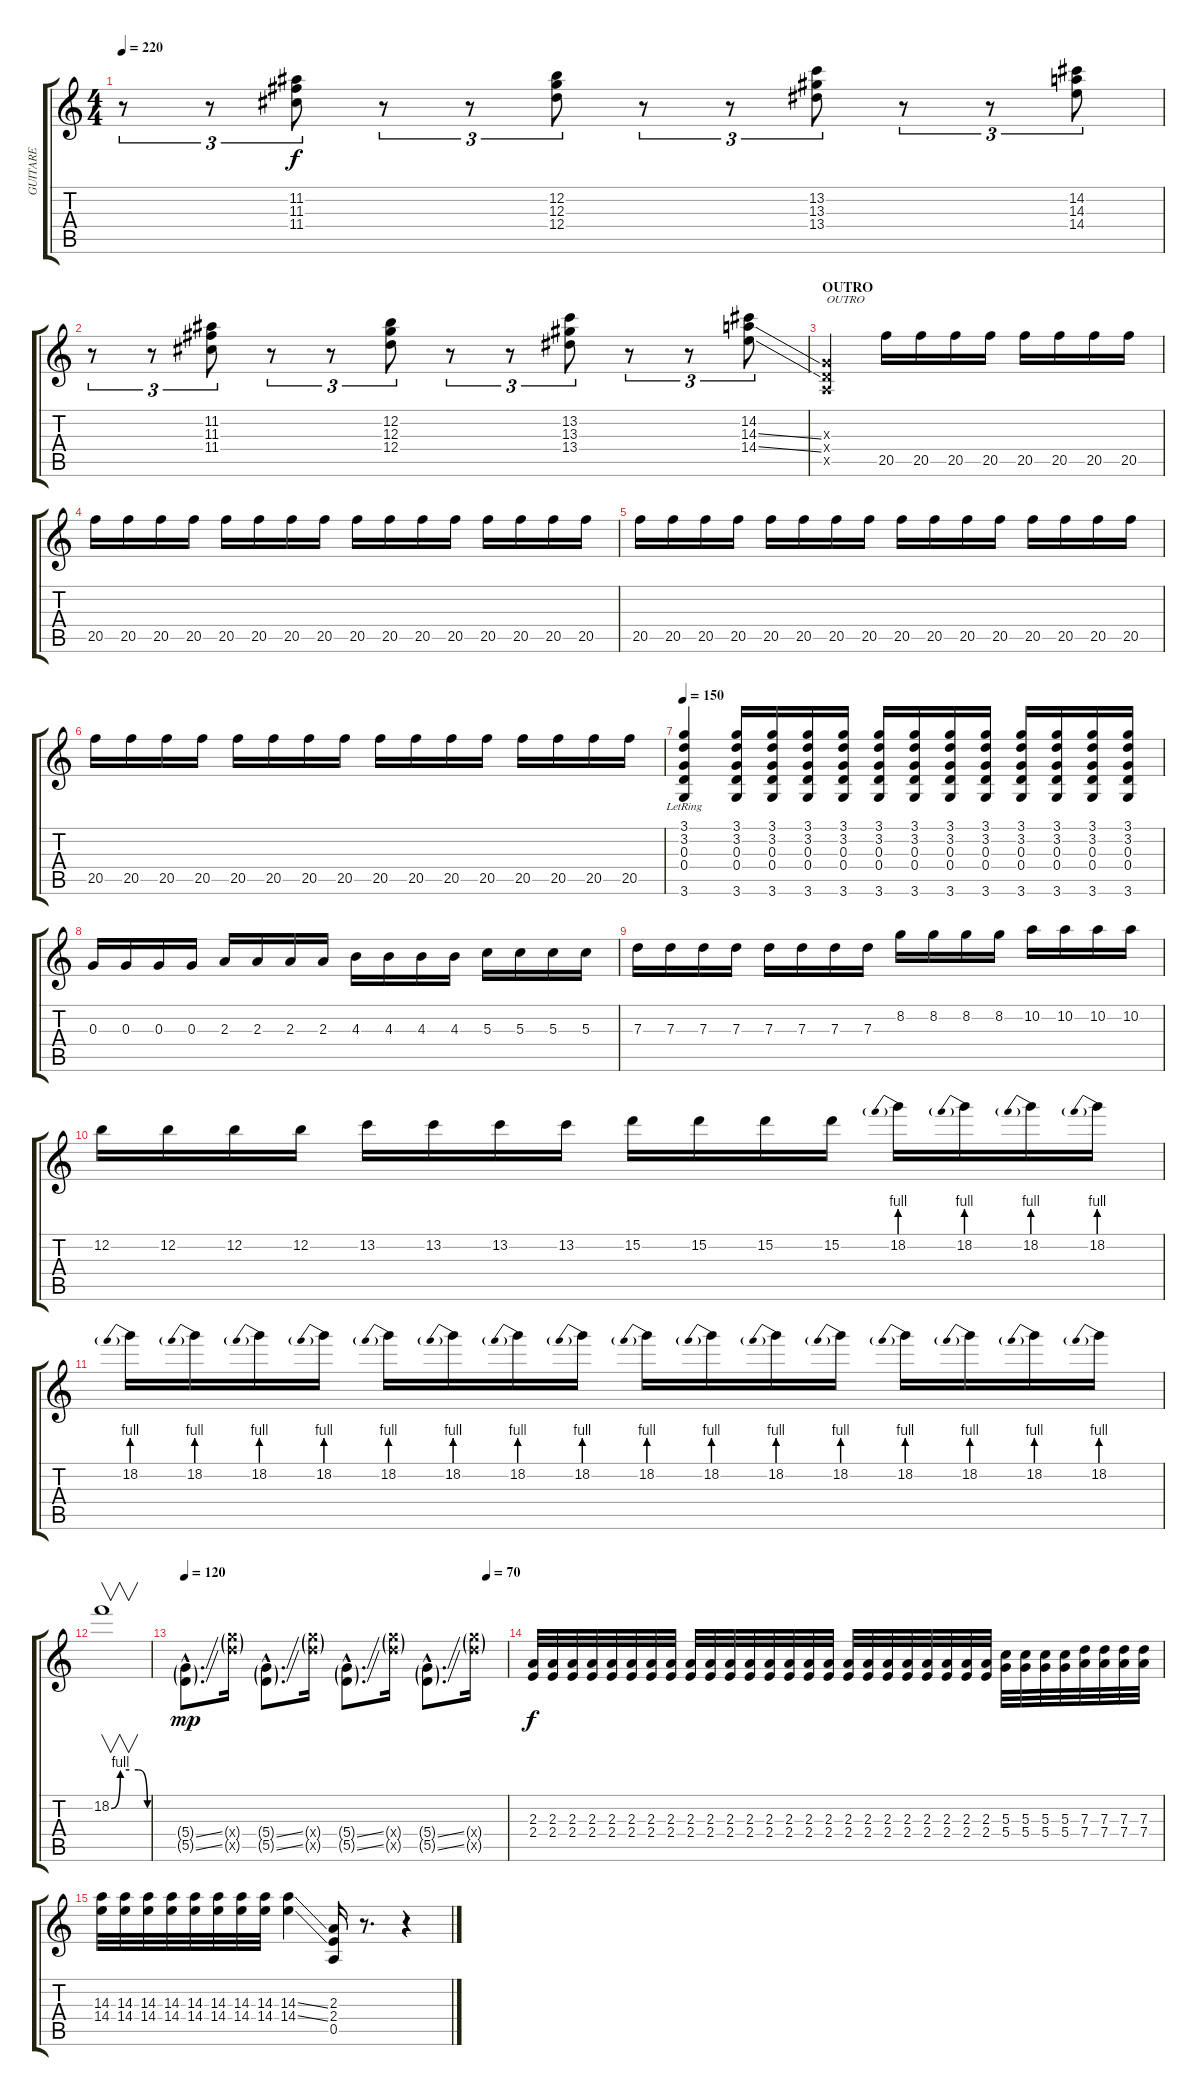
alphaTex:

\track ("GUITARE" "GUITARE") {instrument distortionguitar}
\staff {score tabs}
\tuning (E4 B3 G3 D3 A2 E2) {hide}
\ts (4 4)
\tempo 220
\clef g2
\ks c
r.8{tu (3 2) dy f} r.8{tu (3 2)} (11.2 11.3 11.4).8{tu (3 2)} r.8{tu (3 2)} r.8{tu (3 2)} (12.2 12.3 12.4).8{tu (3 2)} r.8{tu (3 2)} r.8{tu (3 2)} (13.2 13.3 13.4).8{tu (3 2)} r.8{tu (3 2)} r.8{tu (3 2)} (14.2 14.3 14.4).8{tu (3 2)} |
r.8{tu (3 2)} r.8{tu (3 2)} (11.2 11.3 11.4).8{tu (3 2)} r.8{tu (3 2)} r.8{tu (3 2)} (12.2 12.3 12.4).8{tu (3 2)} r.8{tu (3 2)} r.8{tu (3 2)} (13.2 13.3 13.4).8{tu (3 2)} r.8{tu (3 2)} r.8{tu (3 2)} (14.2 14.3{ss} 14.4{ss}).8{tu (3 2)} |
\section ("" "OUTRO")
(0.3{x} 0.4{x} 0.5{x}).2{txt "OUTRO"} 20.5.16 20.5.16 20.5.16 20.5.16 20.5.16 20.5.16 20.5.16 20.5.16 |
20.5.16 20.5.16 20.5.16 20.5.16 20.5.16 20.5.16 20.5.16 20.5.16 20.5.16 20.5.16 20.5.16 20.5.16 20.5.16 20.5.16 20.5.16 20.5.16 |
20.5.16 20.5.16 20.5.16 20.5.16 20.5.16 20.5.16 20.5.16 20.5.16 20.5.16 20.5.16 20.5.16 20.5.16 20.5.16 20.5.16 20.5.16 20.5.16 |
20.5.16 20.5.16 20.5.16 20.5.16 20.5.16 20.5.16 20.5.16 20.5.16 20.5.16 20.5.16 20.5.16 20.5.16 20.5.16 20.5.16 20.5.16 20.5.16 |
\tempo 150
(3.1{lr} 3.2{lr} 0.3 0.4 3.6{lr}).4 (3.1 3.2 0.3 0.4 3.6).16 (3.1 3.2 0.3 0.4 3.6).16 (3.1 3.2 0.3 0.4 3.6).16 (3.1 3.2 0.3 0.4 3.6).16 (3.1 3.2 0.3 0.4 3.6).16 (3.1 3.2 0.3 0.4 3.6).16 (3.1 3.2 0.3 0.4 3.6).16 (3.1 3.2 0.3 0.4 3.6).16 (3.1 3.2 0.3 0.4 3.6).16 (3.1 3.2 0.3 0.4 3.6).16 (3.1 3.2 0.3 0.4 3.6).16 (3.1 3.2 0.3 0.4 3.6).16 |
0.3.16 0.3.16 0.3.16 0.3.16 2.3.16 2.3.16 2.3.16 2.3.16 4.3.16 4.3.16 4.3.16 4.3.16 5.3.16 5.3.16 5.3.16 5.3.16 |
7.3.16 7.3.16 7.3.16 7.3.16 7.3.16 7.3.16 7.3.16 7.3.16 8.2.16 8.2.16 8.2.16 8.2.16 10.2.16 10.2.16 10.2.16 10.2.16 |
12.2.16 12.2.16 12.2.16 12.2.16 13.2.16 13.2.16 13.2.16 13.2.16 15.2.16 15.2.16 15.2.16 15.2.16 18.2{be (prebend 0 4 60 4)}.16 18.2{be (prebend 0 4 60 4)}.16 18.2{be (prebend 0 4 60 4)}.16 18.2{be (prebend 0 4 60 4)}.16 |
18.2{be (prebend 0 4 60 4)}.16 18.2{be (prebend 0 4 60 4)}.16 18.2{be (prebend 0 4 60 4)}.16 18.2{be (prebend 0 4 60 4)}.16 18.2{be (prebend 0 4 60 4)}.16 18.2{be (prebend 0 4 60 4)}.16 18.2{be (prebend 0 4 60 4)}.16 18.2{be (prebend 0 4 60 4)}.16 18.2{be (prebend 0 4 60 4)}.16 18.2{be (prebend 0 4 60 4)}.16 18.2{be (prebend 0 4 60 4)}.16 18.2{be (prebend 0 4 60 4)}.16 18.2{be (prebend 0 4 60 4)}.16 18.2{be (prebend 0 4 60 4)}.16 18.2{be (prebend 0 4 60 4)}.16 18.2{be (prebend 0 4 60 4)}.16 |
18.2{be (custom 0 0 15 4 30 4 45 4 60 0)}.1{v} |
\tempo 120
\tempo (70 0.9375)
(5.4{ss g hac} 5.5{ss g hac}).8{d dy mp} (17.4{g x} 17.5{g x}).16 (5.4{ss g hac} 5.5{ss g hac}).8{d} (17.4{g x} 17.5{g x}).16 (5.4{ss g hac} 5.5{ss g hac}).8{d} (17.4{g x} 17.5{g x}).16 (5.4{ss g hac} 5.5{ss g hac}).8{d} (17.4{g x} 17.5{g x}).16 |
(2.3 2.4).32{dy f} (2.3 2.4).32 (2.3 2.4).32 (2.3 2.4).32 (2.3 2.4).32 (2.3 2.4).32 (2.3 2.4).32 (2.3 2.4).32 (2.3 2.4).32 (2.3 2.4).32 (2.3 2.4).32 (2.3 2.4).32 (2.3 2.4).32 (2.3 2.4).32 (2.3 2.4).32 (2.3 2.4).32 (2.3 2.4).32 (2.3 2.4).32 (2.3 2.4).32 (2.3 2.4).32 (2.3 2.4).32 (2.3 2.4).32 (2.3 2.4).32 (2.3 2.4).32 (5.3 5.4).32 (5.3 5.4).32 (5.3 5.4).32 (5.3 5.4).32 (7.3 7.4).32 (7.3 7.4).32 (7.3 7.4).32 (7.3 7.4).32 |
(14.3 14.4).32 (14.3 14.4).32 (14.3 14.4).32 (14.3 14.4).32 (14.3 14.4).32 (14.3 14.4).32 (14.3 14.4).32 (14.3 14.4).32 (14.3{ss} 14.4{ss}).4 (2.3 2.4 0.5).16 r.8{d} r.4
